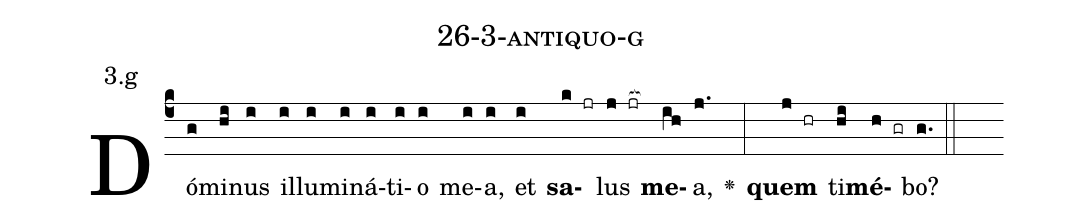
name: 26-3-antiquo-g;
annotation: 3.g;
%%
(c4)Dó(g)mi(hi)nus(i) il(i)lu(i)mi(i)ná(i)ti(i)o(i) me(i)a,(i) et(i) <b>sa</b>(k jr)lus(j jr[ocb:1{]) <b>me</b>(ih[ocb:0}])a,(j.) <v>\greheightstar</v>(:) <b>quem</b>(j hr) ti(hi)<b>mé</b>(h gr)bo?(g.) (::)


%E(i) u(i) o(j) u(hi) a(h) e.(g.) (::)
